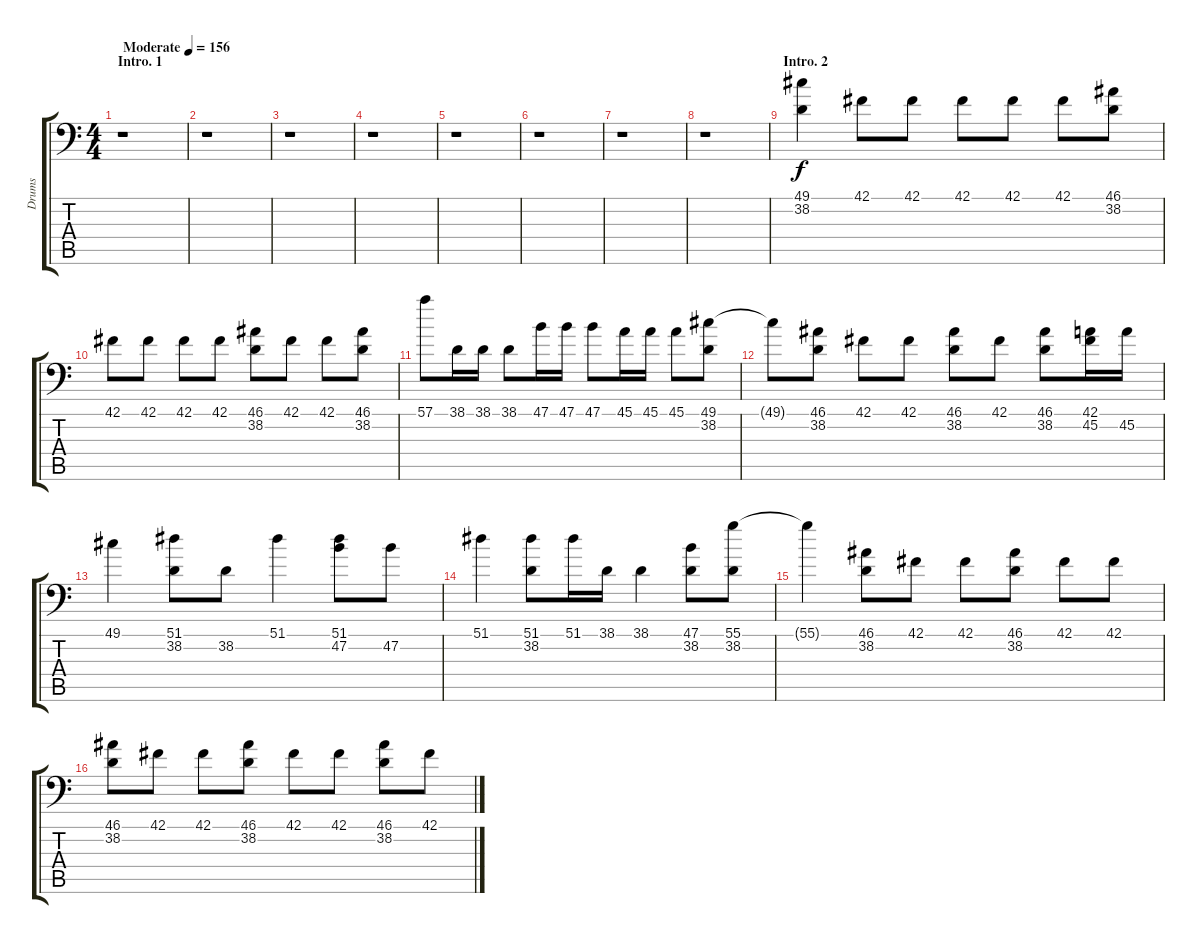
\track ("Drums" "Drums") {instrument acousticgrandpiano}
\staff {score tabs}
\tuning (C-1 C-1 C-1 C-1 C-1 C-1) {hide}
\ts (4 4)
\section ("" "Intro. 1")
\tempo (156 "Moderate")
\clef f4
\ks c
r.1{dy f instrument acousticgrandpiano} |
r.1 |
r.1 |
r.1 |
r.1 |
r.1 |
r.1 |
r.1 |
\section ("" "Intro. 2")
(49.1 38.2).4 42.1.8 42.1.8 42.1.8 42.1.8 42.1.8 (46.1 38.2).8 |
42.1.8 42.1.8 42.1.8 42.1.8 (46.1 38.2).8 42.1.8 42.1.8 (46.1 38.2).8 |
57.1.8 38.1.16 38.1.16 38.1.8 47.1.16 47.1.16 47.1.8 45.1.16 45.1.16 45.1.8 (49.1 38.2).8 |
49.1{t}.8 (46.1 38.2).8 42.1.8 42.1.8 (46.1 38.2).8 42.1.8 (46.1 38.2).8 (42.1 45.2).16 45.2.16 |
49.1.4 (51.1 38.2).8 38.2.8 51.1.4 (51.1 47.2).8 47.2.8 |
51.1.4 (51.1 38.2).8 51.1.16 38.1.16 38.1.4 (47.1 38.2).8 (55.1 38.2).8 |
55.1{t}.4 (46.1 38.2).8 42.1.8 42.1.8 (46.1 38.2).8 42.1.8 42.1.8 |
(46.1 38.2).8 42.1.8 42.1.8 (46.1 38.2).8 42.1.8 42.1.8 (46.1 38.2).8 42.1.8
